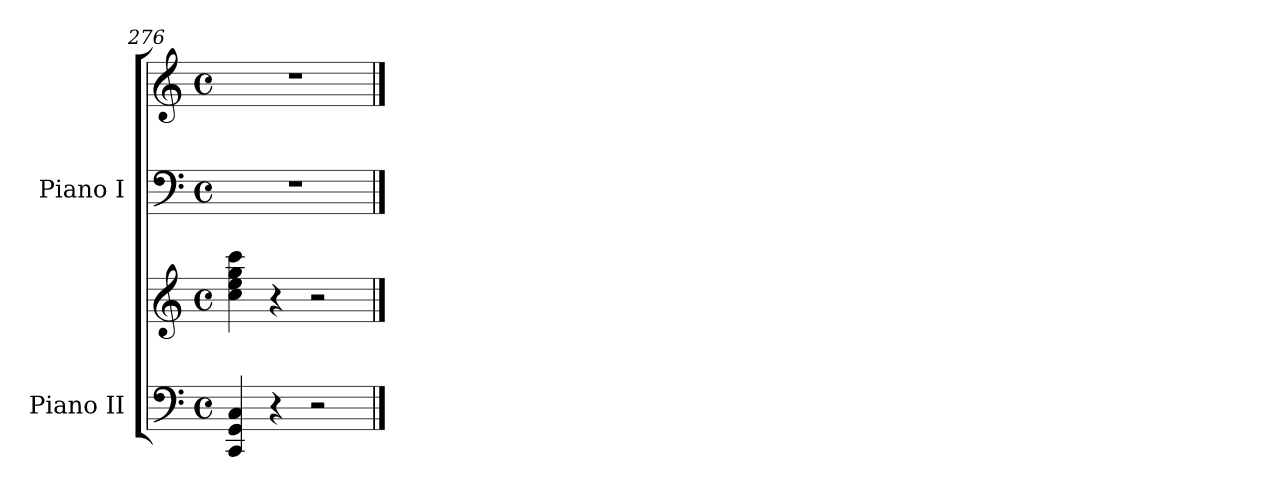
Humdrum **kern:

**kern	**kern	**kern	**kern
*part2	*part2	*part1	*part1
*staff4	*staff3	*staff2	*staff1
*I"Piano II	*	*I"Piano I	*
!!LO:PB:g=z
*clefF4	*clefG2	*clefF4	*clefG2
*k[]	*k[]	*k[]	*k[]
*M4/4	*M4/4	*M4/4	*M4/4
*met(c)	*met(c)	*met(c)	*met(c)
=276	=276	=276	=276
4CC/ 4GG/ 4C/	4cc\ 4ee\ 4gg\ 4ccc\	1r	1r
4r	4r	.	.
2r	2r	.	.
==	==	==	==
*-	*-	*-	*-
